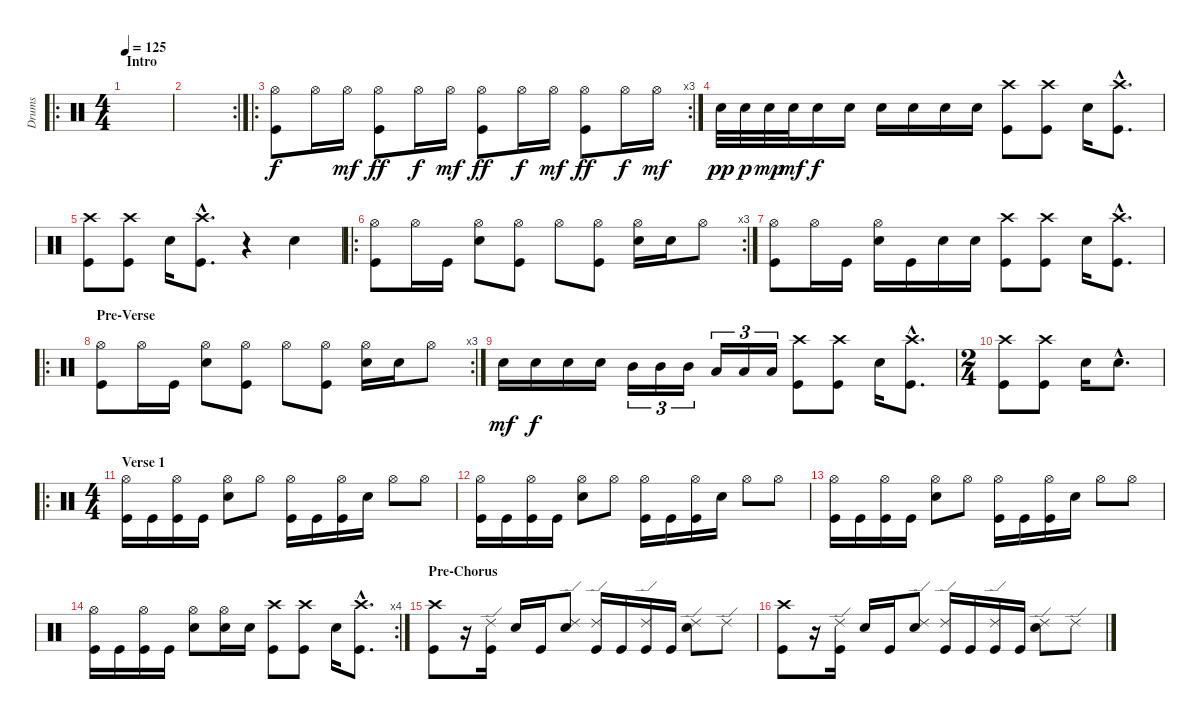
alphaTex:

\track ("Drums" "Drums") {instrument percussion}
\staff {score}
\articulation defaults
\ro
\ts (4 4)
\section ("" "Intro")
\tempo 125
\clef neutral
\ks c
|
\rc 2
|
\ro
\rc 3
("Hi-Hat (open)" "Kick (hit)").8 "Hi-Hat (open)".16{dy f} "Hi-Hat (open)".16{dy mf} ("Hi-Hat (open)" "Kick (hit)").8{dy ff} "Hi-Hat (open)".16{dy f} "Hi-Hat (open)".16{dy mf} ("Hi-Hat (open)" "Kick (hit)").8{dy ff} "Hi-Hat (open)".16{dy f} "Hi-Hat (open)".16{dy mf} ("Hi-Hat (open)" "Kick (hit)").8{dy ff} "Hi-Hat (open)".16{dy f} "Hi-Hat (open)".16{dy mf} |
"Snare (hit) 2".32{dy pp} "Snare (hit) 2".32{dy p} "Snare (hit) 2".32{dy mp} "Snare (hit) 2".32{dy mf} "Snare (hit) 2".16{dy f} "Snare (hit) 2".16 "Snare (hit) 2".16 "Snare (hit) 2".16 "Snare (hit) 2".16 "Snare (hit) 2".16 ("Crash high (hit)" "Kick (hit)").8 ("Crash high (hit)" "Kick (hit)").8 "Snare (hit) 2".16 ("Crash high (hit)"{hac} "Kick (hit)"{hac}).8{d} |
("Crash high (hit)" "Kick (hit)").8 ("Crash high (hit)" "Kick (hit)").8 "Snare (hit) 2".16 ("Crash high (hit)"{hac} "Kick (hit)"{hac}).8{d} r.4 "Snare (hit) 2".4 |
\ro
\rc 3
("Hi-Hat (open)" "Kick (hit)").8 "Hi-Hat (open)".16 "Kick (hit)".16 ("Hi-Hat (open)" "Snare (hit) 2").8 ("Hi-Hat (open)" "Kick (hit)").8 "Hi-Hat (open)".8 ("Hi-Hat (open)" "Kick (hit)").8 ("Hi-Hat (open)" "Snare (hit) 2").16 "Snare (hit) 2".16 "Hi-Hat (open)".8 |
("Hi-Hat (open)" "Kick (hit)").8 "Hi-Hat (open)".16 "Kick (hit)".16 ("Hi-Hat (open)" "Snare (hit) 2").16 "Kick (hit)".16 "Snare (hit) 2".16 "Snare (hit) 2".16 ("Crash high (hit)" "Kick (hit)").8 ("Crash high (hit)" "Kick (hit)").8 "Snare (hit) 2".16 ("Crash high (hit)"{hac} "Kick (hit)"{hac}).8{d} |
\ro
\rc 3
\section ("" "Pre-Verse")
("Hi-Hat (open)" "Kick (hit)").8 "Hi-Hat (open)".16 "Kick (hit)".16 ("Hi-Hat (open)" "Snare (hit) 2").8 ("Hi-Hat (open)" "Kick (hit)").8 "Hi-Hat (open)".8 ("Hi-Hat (open)" "Kick (hit)").8 ("Hi-Hat (open)" "Electric Snare (hit)").16 "Electric Snare (hit)".16 "Hi-Hat (open)".8 |
"Snare (hit) 2".16{dy mf} "Snare (hit) 2".16{dy f} "Snare (hit) 2".16 "Snare (hit) 2".16 "Mid Tom (hit)".16{tu (3 2)} "Mid Tom (hit)".16{tu (3 2)} "Mid Tom (hit)".16{tu (3 2)} "Low Tom (hit)".16{tu (3 2)} "Low Tom (hit)".16{tu (3 2)} "Low Tom (hit)".16{tu (3 2)} ("Crash high (hit)" "Kick (hit)").8 ("Crash high (hit)" "Kick (hit)").8 "Snare (hit) 2".16 ("Crash high (hit)"{hac} "Kick (hit)"{hac}).8{d} |
\ts (2 4)
("Crash high (hit)" "Kick (hit)").8 ("Crash high (hit)" "Kick (hit)").8 "Snare (hit) 2".16 "Snare (hit) 2"{hac}.8{d} |
\ro
\ts (4 4)
\section ("" "Verse 1")
("Hi-Hat (open)" "Kick (hit)").16 "Kick (hit)".16 ("Hi-Hat (open)" "Kick (hit)").16 "Kick (hit)".16 ("Hi-Hat (open)" "Snare (hit) 2").8 "Hi-Hat (open)".8 ("Hi-Hat (open)" "Kick (hit)").16 "Kick (hit)".16 ("Hi-Hat (open)" "Kick (hit)").16 "Snare (hit) 2".16 "Hi-Hat (open)".8 "Hi-Hat (open)".8 |
("Hi-Hat (open)" "Kick (hit)").16 "Kick (hit)".16 ("Hi-Hat (open)" "Kick (hit)").16 "Kick (hit)".16 ("Hi-Hat (open)" "Snare (hit) 2").8 "Hi-Hat (open)".8 ("Hi-Hat (open)" "Kick (hit)").16 "Kick (hit)".16 ("Hi-Hat (open)" "Kick (hit)").16 "Snare (hit) 2".16 "Hi-Hat (open)".8 "Hi-Hat (open)".8 |
("Hi-Hat (open)" "Kick (hit)").16 "Kick (hit)".16 ("Hi-Hat (open)" "Kick (hit)").16 "Kick (hit)".16 ("Hi-Hat (open)" "Snare (hit) 2").8 "Hi-Hat (open)".8 ("Hi-Hat (open)" "Kick (hit)").16 "Kick (hit)".16 ("Hi-Hat (open)" "Kick (hit)").16 "Snare (hit) 2".16 "Hi-Hat (open)".8 "Hi-Hat (open)".8 |
\rc 4
("Hi-Hat (open)" "Kick (hit)").16 "Kick (hit)".16 ("Hi-Hat (open)" "Kick (hit)").16 "Kick (hit)".16 ("Hi-Hat (open)" "Snare (hit) 2").8 ("Hi-Hat (open)" "Snare (hit) 2").16 "Snare (hit) 2".16 ("Crash high (hit)" "Kick (hit)").8 ("Crash high (hit)" "Kick (hit)").8 "Snare (hit) 2".16 ("Crash high (hit)"{hac} "Kick (hit)"{hac}).8{d} |
\section ("" "Pre-Chorus")
("Crash high (hit)" "Kick (hit)").8 r.16 ("Ride (edge) 2" "Kick (hit)").16 "Snare (hit) 2".16 "Kick (hit)".16 ("Ride (edge) 2" "Snare (hit) 2").8 ("Ride (edge) 2" "Kick (hit)").16 "Kick (hit)".16 ("Ride (edge) 2" "Kick (hit)").16 "Kick (hit)".16 ("Ride (edge) 2" "Snare (hit) 2").8 "Ride (edge) 2".8 |
("Crash high (hit)" "Kick (hit)").8 r.16 ("Ride (edge) 2" "Kick (hit)").16 "Snare (hit) 2".16 "Kick (hit)".16 ("Ride (edge) 2" "Snare (hit) 2").8 ("Ride (edge) 2" "Kick (hit)").16 "Kick (hit)".16 ("Ride (edge) 2" "Kick (hit)").16 "Kick (hit)".16 ("Ride (edge) 2" "Snare (hit) 2").8 "Ride (edge) 2".8
